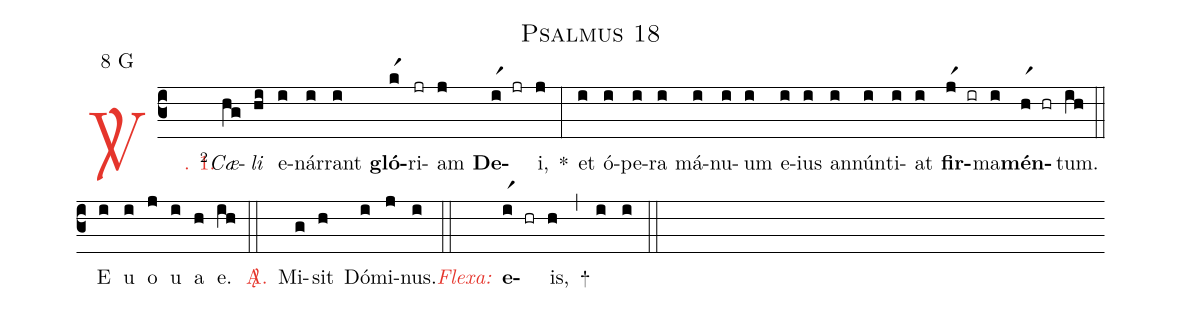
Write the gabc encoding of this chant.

name: Psalmus 18;
mode: 8;
mode-differentia: G;
%%
(c3)

<c><sp>V/</sp>. 1.</c>() <v>\VSup{2}</v><i>Cæ</i>(hg)<i>li</i>(hi) e(i)nár(i)rant(i) <b>gló</b>(kr1)ri(jr)am(j) <b>De</b>(ir1 jr)i,(j) *(:) et(i) ó(i)pe(i)ra(i) má(i)nu(i)um(i) e(i)ius(i) an(i)nún(i)ti(i)at(i) <b>fir</b>(jr1 ir)ma(i)<b>mén</b>(hr1 hr)tum.(ih) (::)

<eu>E(i) u(i) o(j) u(i) a(h) e.</eu>(ih) (::)

<nlba><c><sp>A/</sp>.</c>() Mi</nlba>(g)sit(h) Dó(i)mi(j)nus.(i) (::)

<nlba><c><i>Flexa:</i></c>() <b>e</b></nlba>(ir1 hr)is,(h) +(,) (i) (i) (::)
